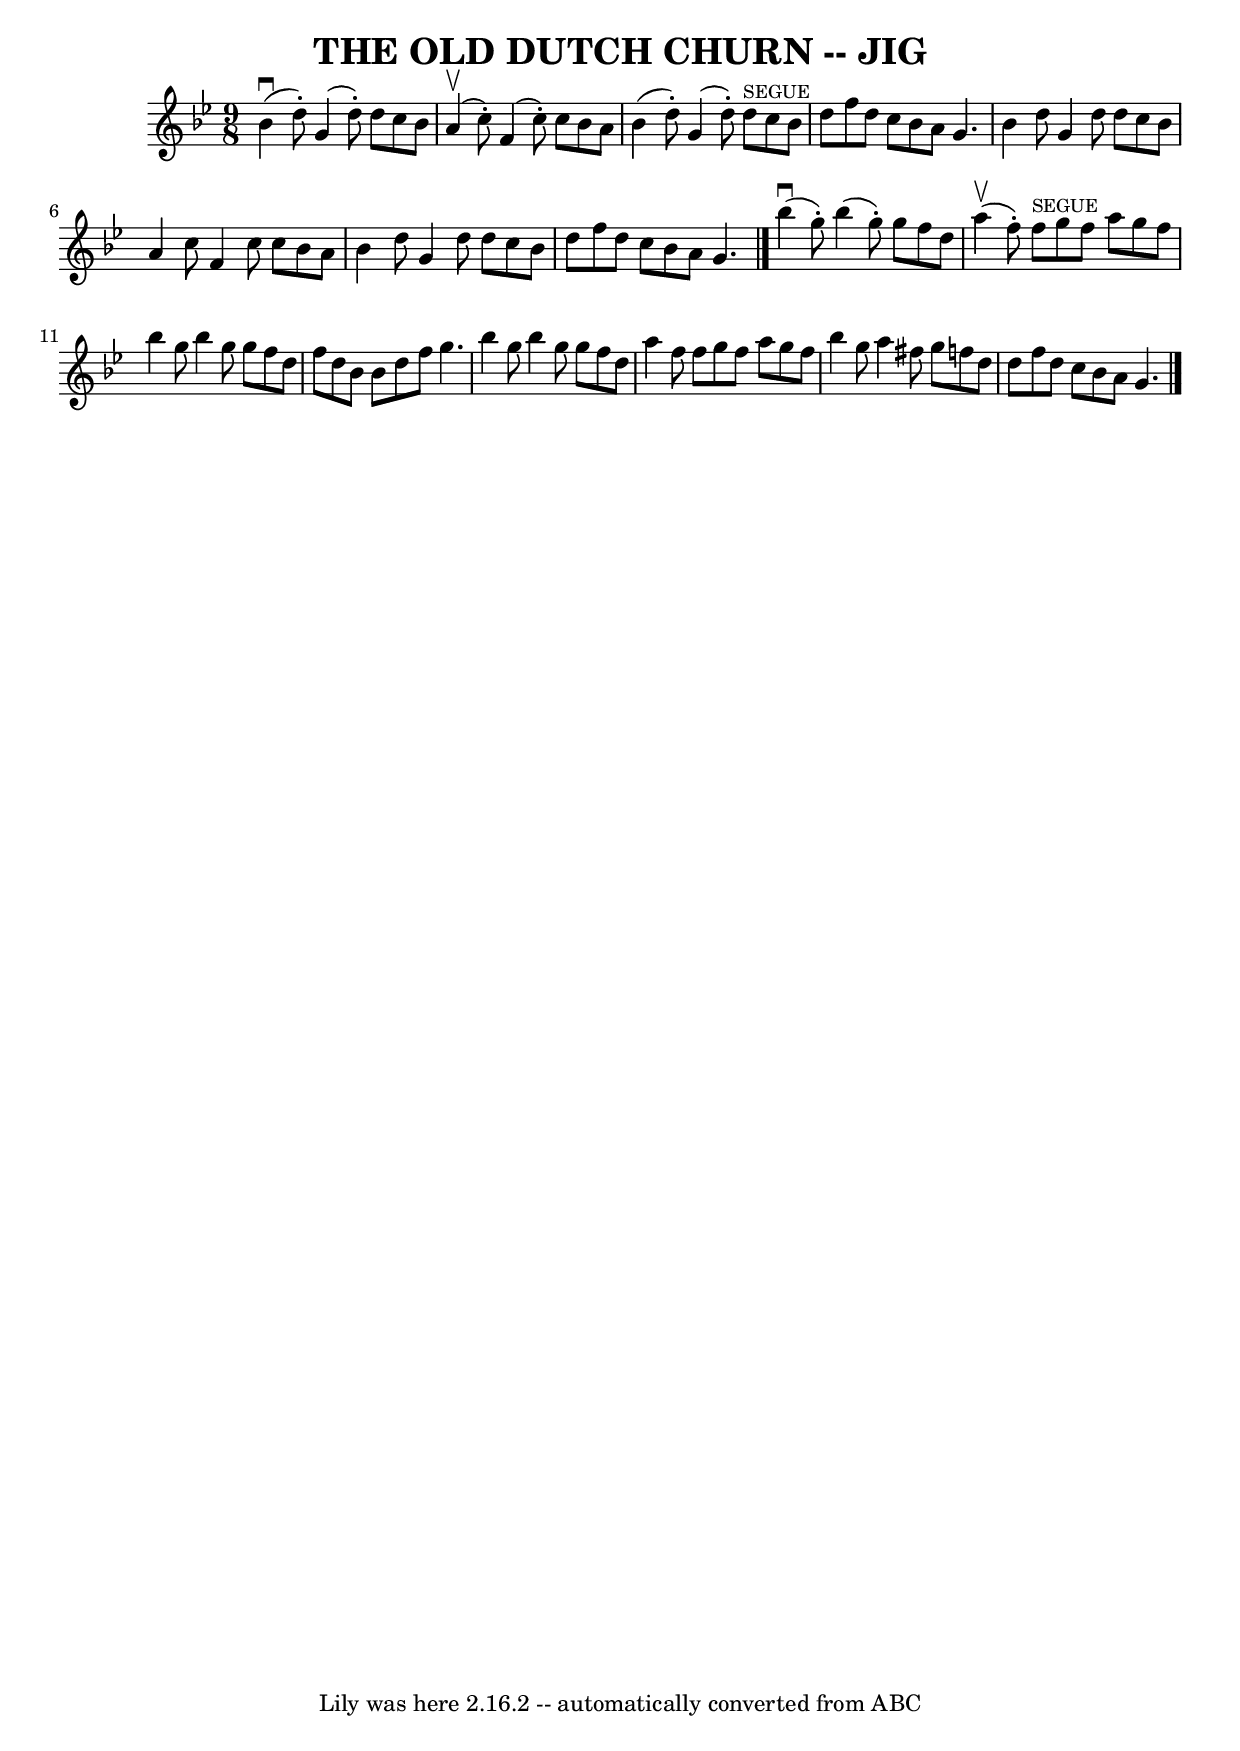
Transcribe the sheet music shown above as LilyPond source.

\version "2.16.2"
\include "Mammoth.ily"
\header {
  %% book = "Ryan's Mammoth Collection of Fiddle Tunes"
 crossRefNumber = "1"
 footnotes = ""
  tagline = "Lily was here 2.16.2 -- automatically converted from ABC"
  title = "THE OLD DUTCH CHURN -- JIG"

}
voicedefault =  {


  \time 9/8 
  \key g \minor
 bf'4 (^\downbow d''8-.) g'4 (d''8-.) d''8 c''8 bf'8     |
 a'4 (^\upbow c''8-.) f'4 (c''8-.) c''8 bf'8 a'8    |
 bf'4 (d''8-.) g'4 (d''8-.) d''8^\segue c''8 bf'8    |
 d''8 f''8 d''8 c''8 bf'8 a'8 g'4.         |
 bf'4 d''8 g'4 d''8 d''8 c''8 bf'8     |
 a'4 c''8 f'4 c''8 c''8 bf'8 a'8     |
 bf'4 d''8 g'4 d''8 d''8 c''8 bf'8     |
 d''8 f''8 d''8 c''8 bf'8 a'8 g'4.    \bar "|."    
 bf''4 (^\downbow g''8-.) bf''4 (g''8-.) g''8 f''8 d''8     |
 a''4 (^\upbow f''8-.) f''8^\segue g''8 f''8 a''8 g''8 f''8     |
 bf''4 g''8 bf''4 g''8 g''8 f''8 d''8     |
 f''8 d''8 bf'8 bf'8 d''8 f''8 g''4.         |
 bf''4 g''8 bf''4 g''8 g''8 f''8 d''8     |
 a''4 f''8 f''8 g''8 f''8 a''8 g''8 f''8     |
 bf''4 g''8 a''4 fs''8 g''8 f''!8 d''8  |
 d''8 f''8 d''8 c''8 bf'8 a'8 g'4.    \bar "|." 
  

}

\score{
  <<

    \context Staff="default"
    {
      \voicedefault 
      
    }

  >>
  \layout {
    
  }
  \midi {
  }

}
